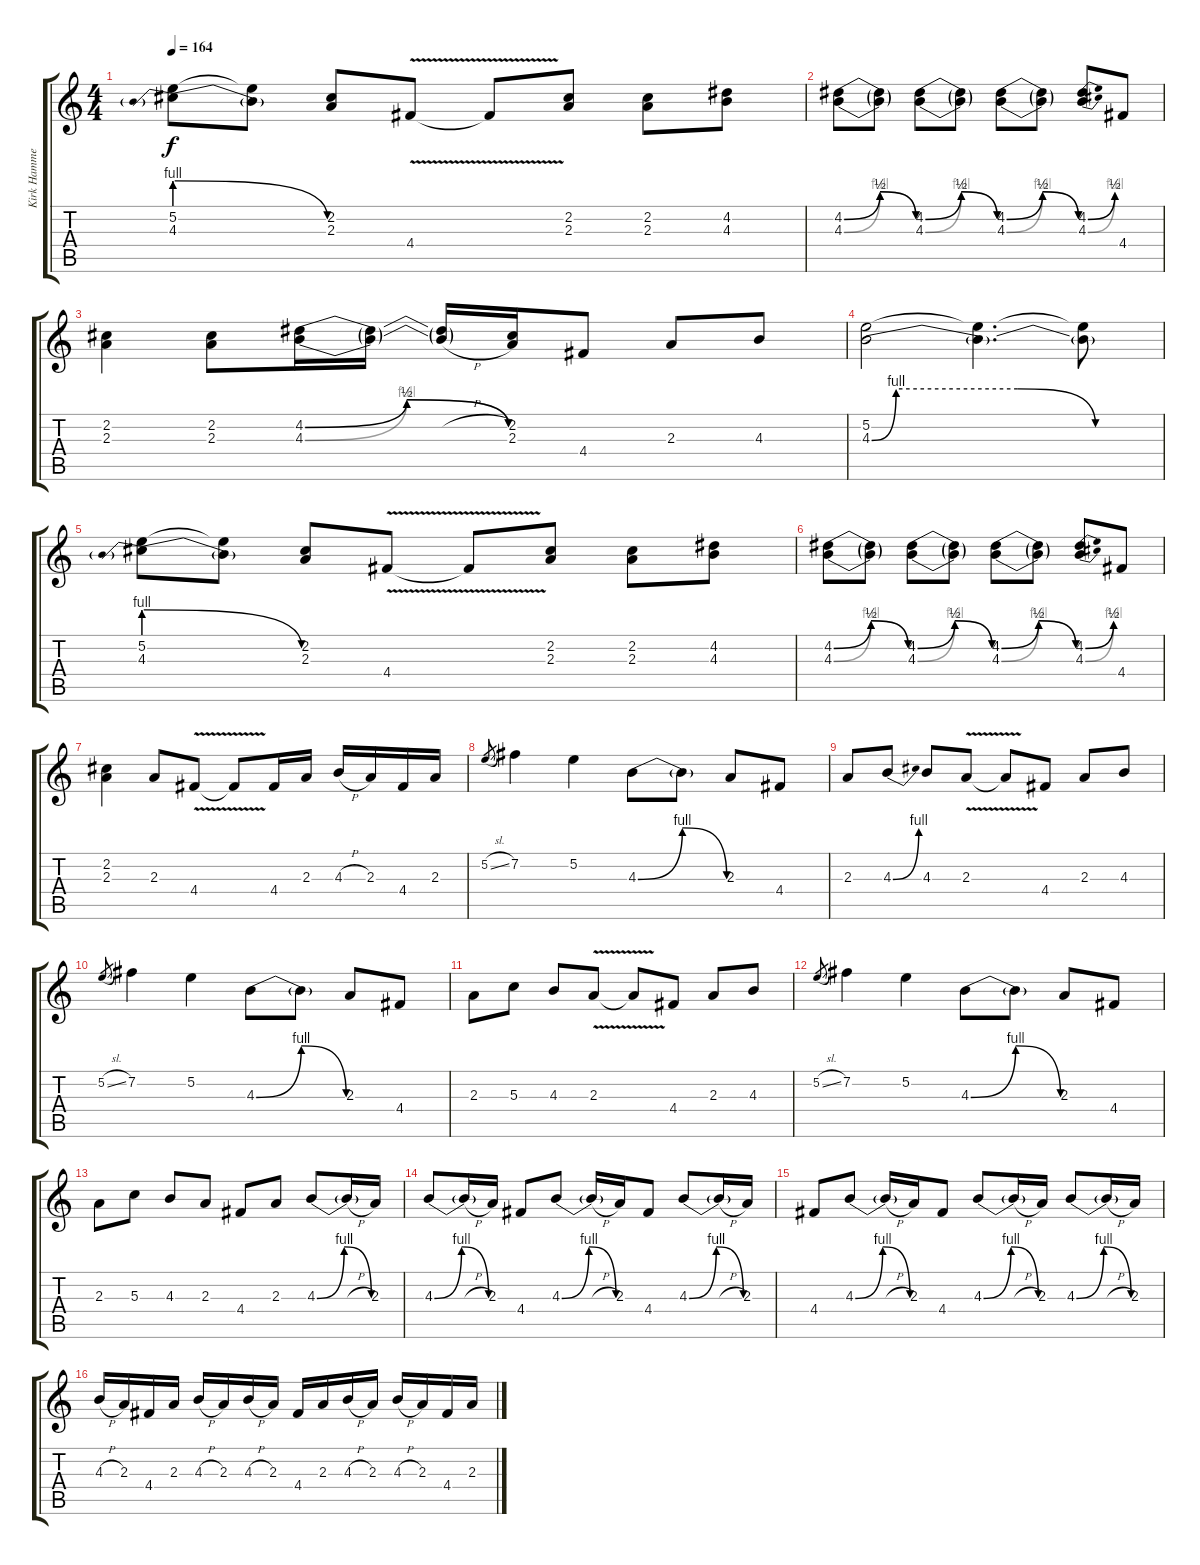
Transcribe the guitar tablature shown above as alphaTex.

\track ("Kirk Hammett" "Kirk Hamme") {instrument distortionguitar}
\staff {score tabs}
\tuning (E4 B3 G3 D3 A2 E2) {hide}
\ts (4 4)
\tempo 164
\clef g2
\ks c
(5.2 4.3{be (prebendrelease 0 4 60 0)}).8{dy f} (5.2{t} 4.3{t}).8 (2.2 2.3).8 4.4{v}.8 4.4{t}.8 (2.2 2.3).8 (2.2 2.3).8 (4.2 4.3).8 |
(4.2{be (bendrelease 0 0 15 2 15 2 60 0)} 4.3{be (bendrelease 0 0 15 4 15 4 60 0)}).8 (4.2{t} 4.3{t}).8 (4.2{be (bendrelease 0 0 15 2 15 2 60 0)} 4.3{be (bendrelease 0 0 15 4 15 4 60 0)}).8 (4.2{t} 4.3{t}).8 (4.2{be (bendrelease 0 0 15 2 15 2 60 0)} 4.3{be (bendrelease 0 0 15 4 15 4 60 0)}).8 (4.2{t} 4.3{t}).8 (4.2{be (bend 0 0 60 2)} 4.3{be (bend 0 0 60 4)}).8 4.4.8 |
(2.2 2.3).4 (2.2 2.3).8 (4.2{be (bendrelease 0 0 15 2 15 2 60 0)} 4.3{be (bendrelease 0 0 15 4 15 4 60 0)}).16 (4.2{t} 4.3{t}).16 (4.2{h t} 4.3{h t}).16 (2.2 2.3).16 4.4.8 2.3.8 4.3.8 |
(5.2 4.3{be (custom 0 0 5 4 30 4 46 0 60 0)}).2 (5.2{t} 4.3{t}).4{d} (5.2{t} 4.3{t}).8 |
(5.2 4.3{be (prebendrelease 0 4 60 0)}).8 (5.2{t} 4.3{t}).8 (2.2 2.3).8 4.4{v}.8 4.4{t}.8 (2.2 2.3).8 (2.2 2.3).8 (4.2 4.3).8 |
(4.2{be (bendrelease 0 0 15 2 15 2 60 0)} 4.3{be (bendrelease 0 0 15 4 15 4 60 0)}).8 (4.2{t} 4.3{t}).8 (4.2{be (bendrelease 0 0 15 2 15 2 60 0)} 4.3{be (bendrelease 0 0 15 4 15 4 60 0)}).8 (4.2{t} 4.3{t}).8 (4.2{be (bendrelease 0 0 15 2 15 2 60 0)} 4.3{be (bendrelease 0 0 15 4 15 4 60 0)}).8 (4.2{t} 4.3{t}).8 (4.2{be (bend 0 0 60 2)} 4.3{be (bend 0 0 60 4)}).8 4.4.8 |
(2.2 2.3).4 2.3.8 4.4{v}.8 4.4{t}.8 4.4.16 2.3.16 4.3{h}.16 2.3.16 4.4.16 2.3.16 |
5.2{sl}.8{gr} 7.2.4 5.2.4 4.3{be (bendrelease 0 0 15 4 15 4 60 0)}.8 4.3{t}.8 2.3.8 4.4.8 |
2.3.8 4.3{be (bend 0 0 60 4)}.8 4.3.8 2.3{v}.8 2.3{t}.8 4.4.8 2.3.8 4.3.8 |
5.2{sl}.8{gr} 7.2.4 5.2.4 4.3{be (bendrelease 0 0 15 4 15 4 60 0)}.8 4.3{t}.8 2.3.8 4.4.8 |
2.3.8 5.3.8 4.3.8 2.3{v}.8 2.3{t}.8 4.4.8 2.3.8 4.3.8 |
5.2{sl}.8{gr} 7.2.4 5.2.4 4.3{be (bendrelease 0 0 15 4 15 4 60 0)}.8 4.3{t}.8 2.3.8 4.4.8 |
2.3.8 5.3.8 4.3.8 2.3.8 4.4.8 2.3.8 4.3{be (bendrelease 0 0 15 4 15 4 60 0)}.8 4.3{h t}.16 2.3.16 |
4.3{be (bendrelease 0 0 15 4 15 4 60 0)}.8 4.3{h t}.16 2.3.16 4.4.8 4.3{be (bendrelease 0 0 15 4 15 4 60 0)}.8 4.3{h t}.16 2.3.16 4.4.8 4.3{be (bendrelease 0 0 15 4 15 4 60 0)}.8 4.3{h t}.16 2.3.16 |
4.4.8 4.3{be (bendrelease 0 0 15 4 15 4 60 0)}.8 4.3{h t}.16 2.3.16 4.4.8 4.3{be (bendrelease 0 0 15 4 15 4 60 0)}.8 4.3{h t}.16 2.3.16 4.3{be (bendrelease 0 0 15 4 15 4 60 0)}.8 4.3{h t}.16 2.3.16 |
4.3{h}.16 2.3.16 4.4.16 2.3.16 4.3{h}.16 2.3.16 4.3{h}.16 2.3.16 4.4.16 2.3.16 4.3{h}.16 2.3.16 4.3{h}.16 2.3.16 4.4.16 2.3.16
